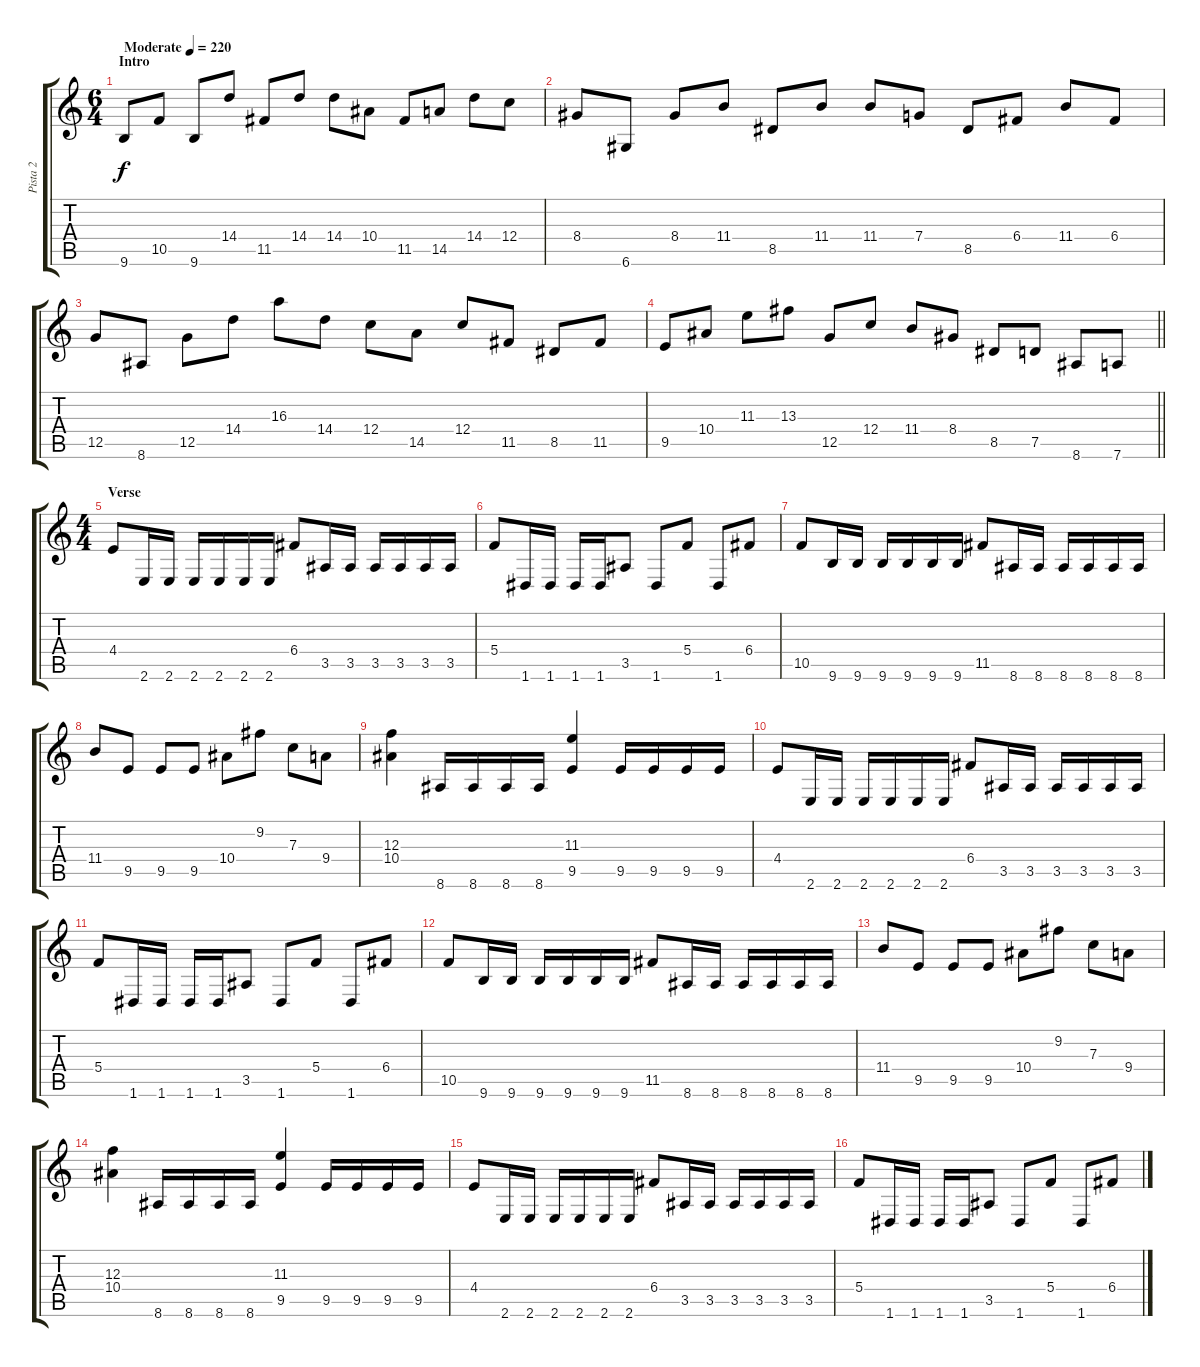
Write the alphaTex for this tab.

\track ("Pista 2" "Pista 2") {instrument distortionguitar}
\staff {score tabs}
\tuning (D4 A3 F3 C3 G2 D2) {hide}
\ts (6 4)
\section ("" "Intro")
\tempo (220 "Moderate")
\clef g2
\ks c
9.6.8{dy f instrument distortionguitar} 10.5.8 9.6.8 14.4.8 11.5.8 14.4.8 14.4.8 10.4.8 11.5.8 14.5.8 14.4.8 12.4.8 |
8.4.8 6.6.8 8.4.8 11.4.8 8.5.8 11.4.8 11.4.8 7.4.8 8.5.8 6.4.8 11.4.8 6.4.8 |
12.5.8 8.6.8 12.5.8 14.4.8 16.3.8 14.4.8 12.4.8 14.5.8 12.4.8 11.5.8 8.5.8 11.5.8 |
\barLineRight lightlight
9.5.8 10.4.8 11.3.8 13.3.8 12.5.8 12.4.8 11.4.8 8.4.8 8.5.8 7.5.8 8.6.8 7.6.8 |
\ts (4 4)
\section ("" "Verse")
4.4.8 2.6.16 2.6.16 2.6.16 2.6.16 2.6.16 2.6.16 6.4.8 3.5.16 3.5.16 3.5.16 3.5.16 3.5.16 3.5.16 |
5.4.8 1.6.16 1.6.16 1.6.16 1.6.16 3.5.8 1.6.8 5.4.8 1.6.8 6.4.8 |
10.5.8 9.6.16 9.6.16 9.6.16 9.6.16 9.6.16 9.6.16 11.5.8 8.6.16 8.6.16 8.6.16 8.6.16 8.6.16 8.6.16 |
11.4.8 9.5.8 9.5.8 9.5.8 10.4.8 9.2.8 7.3.8 9.4.8 |
(12.3 10.4).4 8.6.16 8.6.16 8.6.16 8.6.16 (11.3 9.5).4 9.5.16 9.5.16 9.5.16 9.5.16 |
4.4.8 2.6.16 2.6.16 2.6.16 2.6.16 2.6.16 2.6.16 6.4.8 3.5.16 3.5.16 3.5.16 3.5.16 3.5.16 3.5.16 |
5.4.8 1.6.16 1.6.16 1.6.16 1.6.16 3.5.8 1.6.8 5.4.8 1.6.8 6.4.8 |
10.5.8 9.6.16 9.6.16 9.6.16 9.6.16 9.6.16 9.6.16 11.5.8 8.6.16 8.6.16 8.6.16 8.6.16 8.6.16 8.6.16 |
11.4.8 9.5.8 9.5.8 9.5.8 10.4.8 9.2.8 7.3.8 9.4.8 |
(12.3 10.4).4 8.6.16 8.6.16 8.6.16 8.6.16 (11.3 9.5).4 9.5.16 9.5.16 9.5.16 9.5.16 |
4.4.8 2.6.16 2.6.16 2.6.16 2.6.16 2.6.16 2.6.16 6.4.8 3.5.16 3.5.16 3.5.16 3.5.16 3.5.16 3.5.16 |
5.4.8 1.6.16 1.6.16 1.6.16 1.6.16 3.5.8 1.6.8 5.4.8 1.6.8 6.4.8
